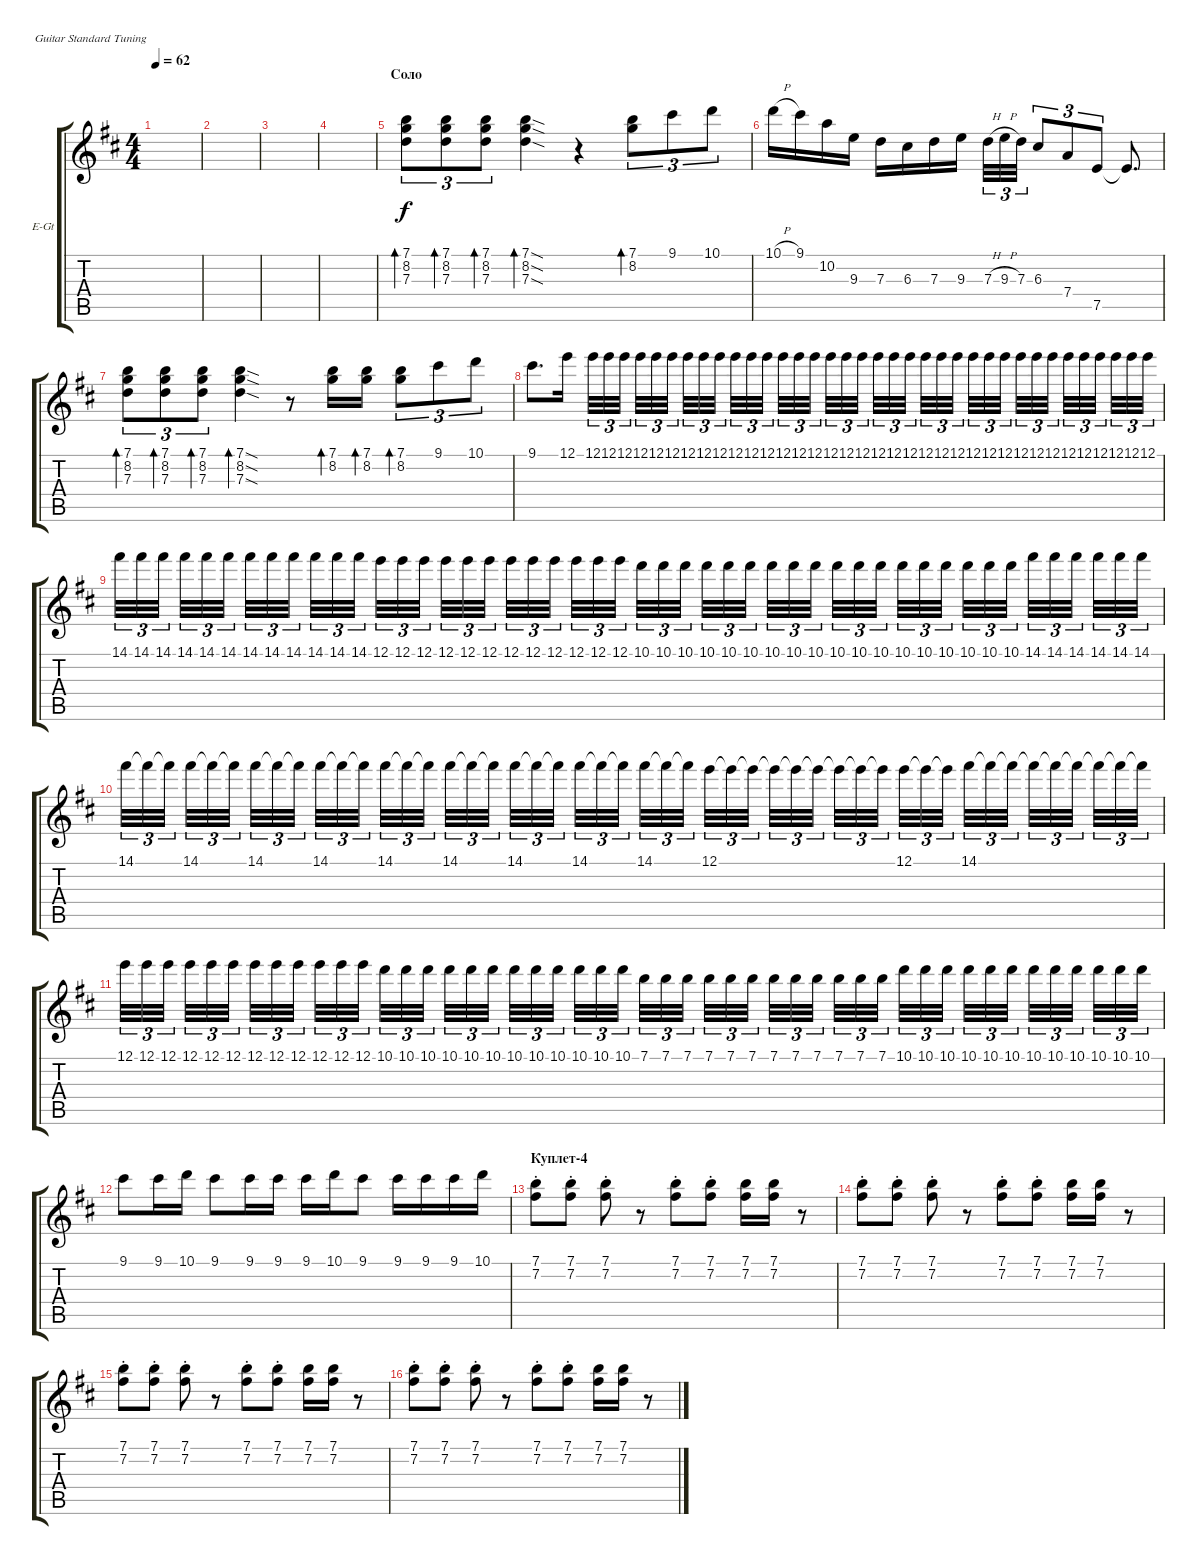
\defaultSystemsLayout 4
\bracketExtendMode groupsimilarinstruments
\firstSystemTrackNameOrientation horizontal
\otherSystemsTrackNameOrientation horizontal
\track ("Electric Guitar" "E-Gt") {instrument overdrivenguitar}
\staff {score tabs}
\tuning (E4 B3 G3 D3 A2 E2)
\ts (4 4)
\tempo 62
\clef g2
\scale
0.333333
\ks bminor
|
\scale
0.333333 |
\scale
0.333333 |
\scale
0.333333 |
\section ("" "Соло")
\scale
0.333333 (7.3 8.2 7.1).8{tu (3 2) bd 30} (7.3 8.2 7.1).8{tu (3 2) bd 30} (7.3 8.2 7.1).8{tu (3 2) bd 30} (7.3{sod} 8.2{sod} 7.1{sod}).4{bd 30} r.4 (8.2 7.1).8{tu (3 2) bd 30} 9.1.8{tu (3 2)} 10.1.8{tu (3 2)} |
\scale
0.333333 10.1{h}.16 9.1.16 10.2.16 9.3.16 7.3.16 6.3.16 7.3.16 9.3.16 7.3{h}.32{tu (3 2)} 9.3{h}.32{tu (3 2)} 7.3.32{tu (3 2)} 6.3.8{tu (3 2)} 7.4.8{tu (3 2)} 7.5.8{tu (3 2)} 7.5{t}.8{d} |
\scale
0.333333 (7.3 8.2 7.1).8{tu (3 2) bd 30} (7.3 8.2 7.1).8{tu (3 2) bd 30} (7.3 8.2 7.1).8{tu (3 2) bd 30} (7.3{sod} 8.2{sod} 7.1{sod}).4{bd 30} r.8 (8.2 7.1).16{bd 30} (8.2 7.1).16{bd 30} (8.2 7.1).8{tu (3 2) bd 30} 9.1.8{tu (3 2)} 10.1.8{tu (3 2)} |
9.1.8{d} 12.1.16 12.1.32{tu (3 2)} 12.1.32{tu (3 2)} 12.1.32{tu (3 2)} 12.1.32{tu (3 2)} 12.1.32{tu (3 2)} 12.1.32{tu (3 2)} 12.1.32{tu (3 2)} 12.1.32{tu (3 2)} 12.1.32{tu (3 2)} 12.1.32{tu (3 2)} 12.1.32{tu (3 2)} 12.1.32{tu (3 2)} 12.1.32{tu (3 2)} 12.1.32{tu (3 2)} 12.1.32{tu (3 2)} 12.1.32{tu (3 2)} 12.1.32{tu (3 2)} 12.1.32{tu (3 2)} 12.1.32{tu (3 2)} 12.1.32{tu (3 2)} 12.1.32{tu (3 2)} 12.1.32{tu (3 2)} 12.1.32{tu (3 2)} 12.1.32{tu (3 2)} 12.1.32{tu (3 2)} 12.1.32{tu (3 2)} 12.1.32{tu (3 2)} 12.1.32{tu (3 2)} 12.1.32{tu (3 2)} 12.1.32{tu (3 2)} 12.1.32{tu (3 2)} 12.1.32{tu (3 2)} 12.1.32{tu (3 2)} 12.1.32{tu (3 2)} 12.1.32{tu (3 2)} 12.1.32{tu (3 2)} |
14.1.32{tu (3 2)} 14.1.32{tu (3 2)} 14.1.32{tu (3 2)} 14.1.32{tu (3 2)} 14.1.32{tu (3 2)} 14.1.32{tu (3 2)} 14.1.32{tu (3 2)} 14.1.32{tu (3 2)} 14.1.32{tu (3 2)} 14.1.32{tu (3 2)} 14.1.32{tu (3 2)} 14.1.32{tu (3 2)} 12.1.32{tu (3 2)} 12.1.32{tu (3 2)} 12.1.32{tu (3 2)} 12.1.32{tu (3 2)} 12.1.32{tu (3 2)} 12.1.32{tu (3 2)} 12.1.32{tu (3 2)} 12.1.32{tu (3 2)} 12.1.32{tu (3 2)} 12.1.32{tu (3 2)} 12.1.32{tu (3 2)} 12.1.32{tu (3 2)} 10.1.32{tu (3 2)} 10.1.32{tu (3 2)} 10.1.32{tu (3 2)} 10.1.32{tu (3 2)} 10.1.32{tu (3 2)} 10.1.32{tu (3 2)} 10.1.32{tu (3 2)} 10.1.32{tu (3 2)} 10.1.32{tu (3 2)} 10.1.32{tu (3 2)} 10.1.32{tu (3 2)} 10.1.32{tu (3 2)} 10.1.32{tu (3 2)} 10.1.32{tu (3 2)} 10.1.32{tu (3 2)} 10.1.32{tu (3 2)} 10.1.32{tu (3 2)} 10.1.32{tu (3 2)} 14.1.32{tu (3 2)} 14.1.32{tu (3 2)} 14.1.32{tu (3 2)} 14.1.32{tu (3 2)} 14.1.32{tu (3 2)} 14.1.32{tu (3 2)} |
14.1.32{tu (3 2)} 14.1{t}.32{tu (3 2)} 14.1{t}.32{tu (3 2)} 14.1.32{tu (3 2)} 14.1{t}.32{tu (3 2)} 14.1{t}.32{tu (3 2)} 14.1.32{tu (3 2)} 14.1{t}.32{tu (3 2)} 14.1{t}.32{tu (3 2)} 14.1.32{tu (3 2)} 14.1{t}.32{tu (3 2)} 14.1{t}.32{tu (3 2)} 14.1.32{tu (3 2)} 14.1{t}.32{tu (3 2)} 14.1{t}.32{tu (3 2)} 14.1.32{tu (3 2)} 14.1{t}.32{tu (3 2)} 14.1{t}.32{tu (3 2)} 14.1.32{tu (3 2)} 14.1{t}.32{tu (3 2)} 14.1{t}.32{tu (3 2)} 14.1.32{tu (3 2)} 14.1{t}.32{tu (3 2)} 14.1{t}.32{tu (3 2)} 14.1.32{tu (3 2)} 14.1{t}.32{tu (3 2)} 14.1{t}.32{tu (3 2)} 12.1.32{tu (3 2)} 12.1{t}.32{tu (3 2)} 12.1{t}.32{tu (3 2)} 12.1{t}.32{tu (3 2)} 12.1{t}.32{tu (3 2)} 12.1{t}.32{tu (3 2)} 12.1{t}.32{tu (3 2)} 12.1{t}.32{tu (3 2)} 12.1{t}.32{tu (3 2)} 12.1.32{tu (3 2)} 12.1{t}.32{tu (3 2)} 12.1{t}.32{tu (3 2)} 14.1.32{tu (3 2)} 14.1{t}.32{tu (3 2)} 14.1{t}.32{tu (3 2)} 14.1{t}.32{tu (3 2)} 14.1{t}.32{tu (3 2)} 14.1{t}.32{tu (3 2)} 14.1{t}.32{tu (3 2)} 14.1{t}.32{tu (3 2)} 14.1{t}.32{tu (3 2)} |
12.1.32{tu (3 2)} 12.1.32{tu (3 2)} 12.1.32{tu (3 2)} 12.1.32{tu (3 2)} 12.1.32{tu (3 2)} 12.1.32{tu (3 2)} 12.1.32{tu (3 2)} 12.1.32{tu (3 2)} 12.1.32{tu (3 2)} 12.1.32{tu (3 2)} 12.1.32{tu (3 2)} 12.1.32{tu (3 2)} 10.1.32{tu (3 2)} 10.1.32{tu (3 2)} 10.1.32{tu (3 2)} 10.1.32{tu (3 2)} 10.1.32{tu (3 2)} 10.1.32{tu (3 2)} 10.1.32{tu (3 2)} 10.1.32{tu (3 2)} 10.1.32{tu (3 2)} 10.1.32{tu (3 2)} 10.1.32{tu (3 2)} 10.1.32{tu (3 2)} 7.1.32{tu (3 2)} 7.1.32{tu (3 2)} 7.1.32{tu (3 2)} 7.1.32{tu (3 2)} 7.1.32{tu (3 2)} 7.1.32{tu (3 2)} 7.1.32{tu (3 2)} 7.1.32{tu (3 2)} 7.1.32{tu (3 2)} 7.1.32{tu (3 2)} 7.1.32{tu (3 2)} 7.1.32{tu (3 2)} 10.1.32{tu (3 2)} 10.1.32{tu (3 2)} 10.1.32{tu (3 2)} 10.1.32{tu (3 2)} 10.1.32{tu (3 2)} 10.1.32{tu (3 2)} 10.1.32{tu (3 2)} 10.1.32{tu (3 2)} 10.1.32{tu (3 2)} 10.1.32{tu (3 2)} 10.1.32{tu (3 2)} 10.1.32{tu (3 2)} |
9.1.8 9.1.16 10.1.16 9.1.8 9.1.16 9.1.16 9.1.16 10.1.16 9.1.8 9.1.16 9.1.16 9.1.16 10.1.16 |
\section ("" "Куплет-4")
(7.1{st} 7.2{st}).8 (7.1{st} 7.2{st}).8 (7.1{st} 7.2{st}).8 r.8 (7.1{st} 7.2{st}).8 (7.1{st} 7.2{st}).8 (7.1 7.2).16 (7.1 7.2).16 r.8 |
(7.1{st} 7.2{st}).8 (7.1{st} 7.2{st}).8 (7.1{st} 7.2{st}).8 r.8 (7.1{st} 7.2{st}).8 (7.1{st} 7.2{st}).8 (7.1 7.2).16 (7.1 7.2).16 r.8 |
(7.1{st} 7.2{st}).8 (7.1{st} 7.2{st}).8 (7.1{st} 7.2{st}).8 r.8 (7.1{st} 7.2{st}).8 (7.1{st} 7.2{st}).8 (7.1 7.2).16 (7.1 7.2).16 r.8 |
(7.1{st} 7.2{st}).8 (7.1{st} 7.2{st}).8 (7.1{st} 7.2{st}).8 r.8 (7.1{st} 7.2{st}).8 (7.1{st} 7.2{st}).8 (7.1 7.2).16 (7.1 7.2).16 r.8
